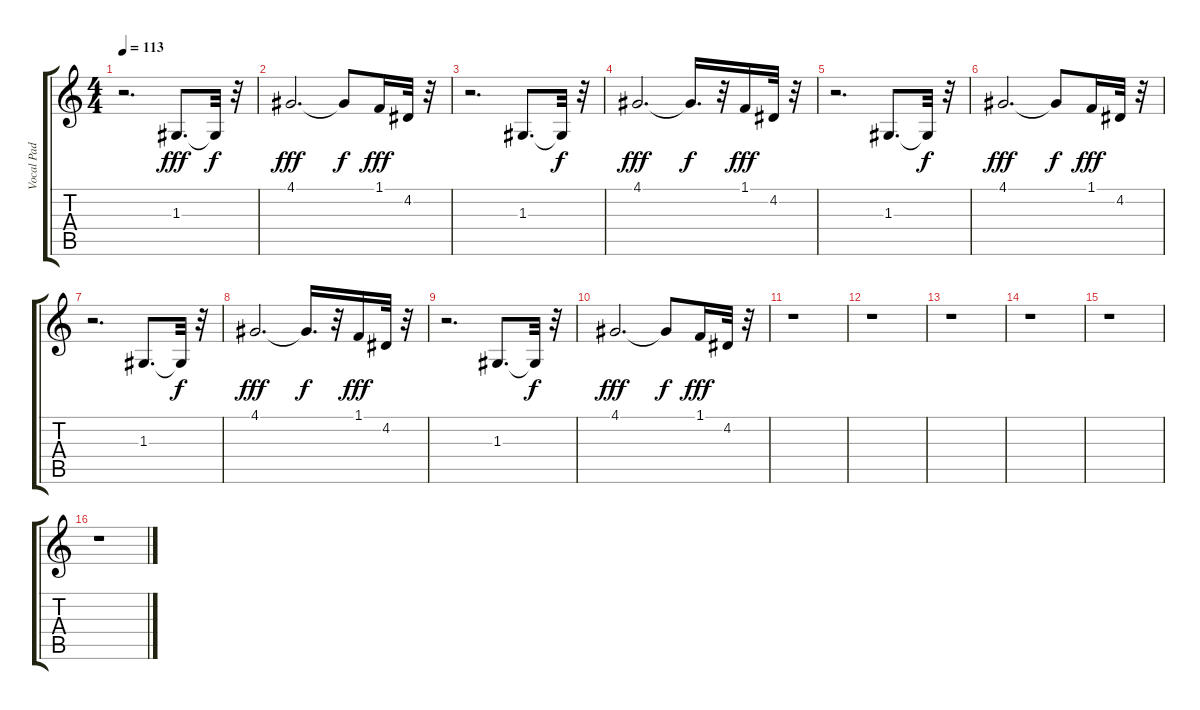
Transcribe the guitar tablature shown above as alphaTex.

\track ("Vocal Pad" "Vocal Pad") {instrument synthvoice}
\staff {score tabs}
\tuning (E4 B3 G3 D3 A2 E2) {hide}
\ts (4 4)
\tempo 113
\clef g2
\ks c
r.2{d dy fff} 1.3.8{d} 1.3{t}.32{dy f} r.32 |
4.1.2{d dy fff} 4.1{t}.8{dy f} 1.1.16{dy fff} 4.2.32 r.32 |
r.2{d} 1.3.8{d} 1.3{t}.32{dy f} r.32 |
4.1.2{d dy fff} 4.1{t}.16{d dy f} r.32 1.1.16{dy fff} 4.2.32 r.32 |
r.2{d} 1.3.8{d} 1.3{t}.32{dy f} r.32 |
4.1.2{d dy fff} 4.1{t}.8{dy f} 1.1.16{dy fff} 4.2.32 r.32 |
r.2{d} 1.3.8{d} 1.3{t}.32{dy f} r.32 |
4.1.2{d dy fff} 4.1{t}.16{d dy f} r.32 1.1.16{dy fff} 4.2.32 r.32 |
r.2{d} 1.3.8{d} 1.3{t}.32{dy f} r.32 |
4.1.2{d dy fff} 4.1{t}.8{dy f} 1.1.16{dy fff} 4.2.32 r.32 |
r.1 |
r.1 |
r.1 |
r.1 |
r.1 |
r.1
